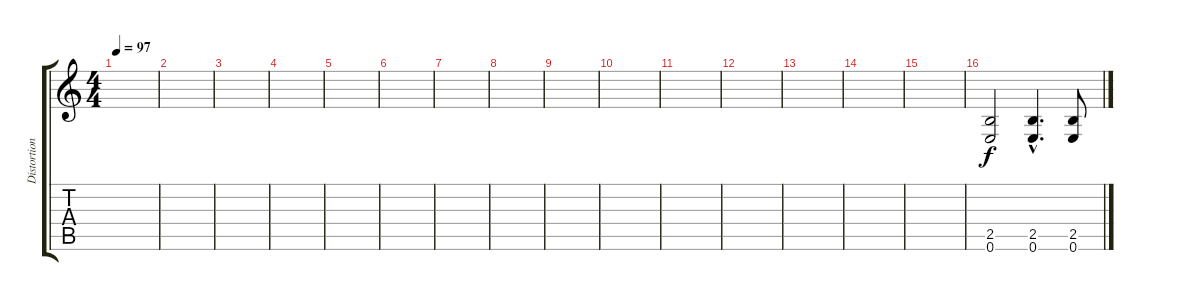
\track ("Distortion Nr.2" "Distortion") {instrument distortionguitar}
\staff {score tabs}
\tuning (E4 B3 G3 D3 A2 E2) {hide}
\ts (4 4)
\tempo 97
\clef g2
\ks c
|
|
|
|
|
|
|
|
|
|
|
|
|
|
|
(2.5 0.6).2 (2.5{hac} 0.6{hac}).4{d} (2.5 0.6).8
